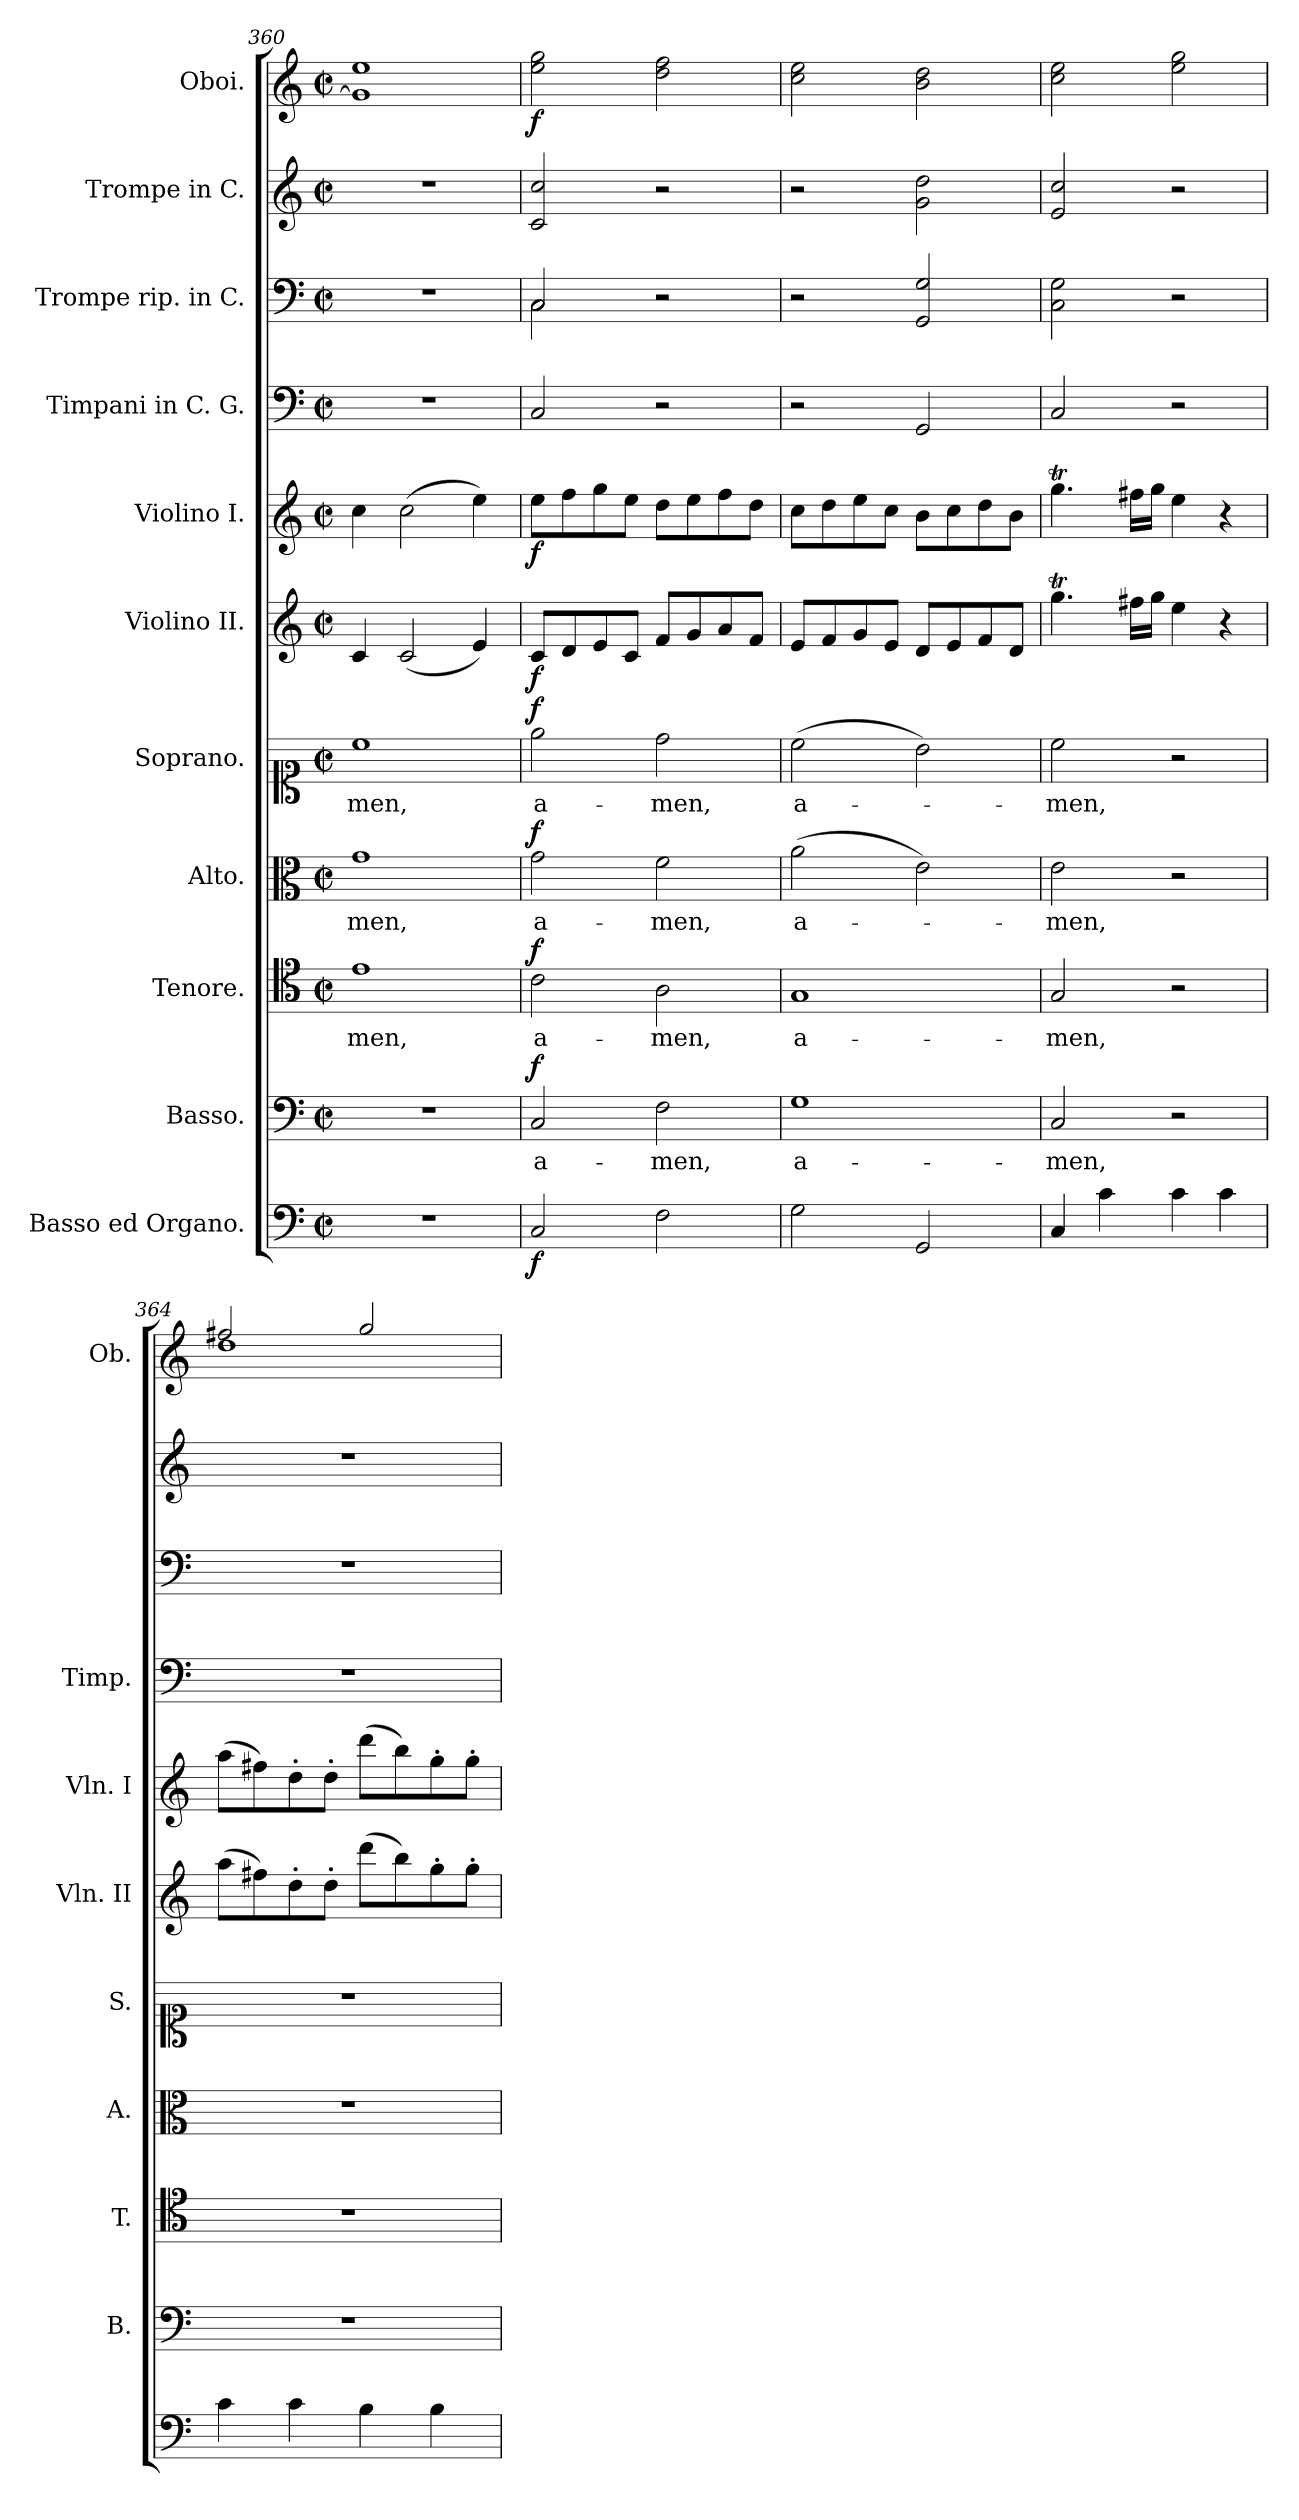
**kern	**dynam	**kern	**text	**dynam	**kern	**text	**dynam	**kern	**text	**dynam	**kern	**text	**dynam	**kern	**dynam	**kern	**dynam	**kern	**kern	**kern	**kern	**dynam
*part11	*part11	*part10	*part10	*part10	*part9	*part9	*part9	*part8	*part8	*part8	*part7	*part7	*part7	*part6	*part6	*part5	*part5	*part4	*part3	*part2	*part1	*part1
*staff11	*staff11	*staff10	*staff10	*staff10	*staff9	*staff9	*staff9	*staff8	*staff8	*staff8	*staff7	*staff7	*staff7	*staff6	*staff6	*staff5	*staff5	*staff4	*staff3	*staff2	*staff1	*staff1
*I"Basso ed  Organo.	*	*I"Basso.	*	*	*I"Tenore.	*	*	*I"Alto.	*	*	*I"Soprano.	*	*	*I"Violino II.	*	*I"Violino I.	*	*I"Timpani in C. G.	*I"Trompe rip. in C.	*I"Trompe in C.	*I"Oboi.	*
*	*	*I'B.	*	*	*I'T.	*	*	*I'A.	*	*	*I'S.	*	*	*I'Vln. II	*	*I'Vln. I	*	*I'Timp.	*	*	*I'Ob.	*
*clefF4	*	*clefF4	*	*	*clefC4	*	*	*clefC3	*	*	*clefC1	*	*	*clefG2	*	*clefG2	*	*clefF4	*clefF4	*clefG2	*clefG2	*
*k[]	*	*k[]	*	*	*k[]	*	*	*k[]	*	*	*k[]	*	*	*k[]	*	*k[]	*	*k[]	*k[]	*k[]	*k[]	*
*M2/2	*	*M2/2	*	*	*M2/2	*	*	*M2/2	*	*	*M2/2	*	*	*M2/2	*	*M2/2	*	*M2/2	*M2/2	*M2/2	*M2/2	*
*met(c|)	*	*met(c|)	*	*	*met(c|)	*	*	*met(c|)	*	*	*met(c|)	*	*	*met(c|)	*	*met(c|)	*	*met(c|)	*met(c|)	*met(c|)	*met(c|)	*
=360	=360	=360	=360	=360	=360	=360	=360	=360	=360	=360	=360	=360	=360	=360	=360	=360	=360	=360	=360	=360	=360	=360
!	!	!	!	!	!	!LO:LY:b	!	!	!LO:LY:b	!	!	!LO:LY:b	!	!	!	!	!	!	!	!	!	!
1r	.	1r	.	.	1e	-men,	.	1g	men,	.	1cc	-men,	.	4c/	.	4cc\	.	1r	1r	1r	1g] 1ee	.
.	.	.	.	.	.	.	.	.	.	.	.	.	.	(<2c/	.	(>2cc\	.	.	.	.	.	.
.	.	.	.	.	.	.	.	.	.	.	.	.	.	4e/)	.	4ee\)	.	.	.	.	.	.
=361	=361	=361	=361	=361	=361	=361	=361	=361	=361	=361	=361	=361	=361	=361	=361	=361	=361	=361	=361	=361	=361	=361
!	!LO:DY:b	!	!LO:LY:b	!LO:DY:a	!	!LO:LY:b	!LO:DY:a	!	!LO:LY:b	!LO:DY:a	!	!LO:LY:b	!LO:DY:a	!	!LO:DY:b	!	!LO:DY:b	!	!	!	!	!LO:DY:b
*	*	*	*	*	*	*	*	*	*	*	*	*	*	*	*	*	*	*	*^	*	*	*
2C/	f	2C/	a-	f	2c\	a-	f	2g\	a-	f	2ee\	a-	f	8c/L	f	8ee\L	f	2C/	2C/	2C\	2c/ 2cc/	2ee\ 2gg\	f
.	.	.	.	.	.	.	.	.	.	.	.	.	.	8d/	.	8ff\	.	.	.	.	.	.	.
.	.	.	.	.	.	.	.	.	.	.	.	.	.	8e/	.	8gg\	.	.	.	.	.	.	.
.	.	.	.	.	.	.	.	.	.	.	.	.	.	8c/J	.	8ee\J	.	.	.	.	.	.	.
!	!	!	!LO:LY:b	!	!	!LO:LY:b	!	!	!LO:LY:b	!	!	!LO:LY:b	!	!	!	!	!	!	!	!	!	!	!
2F\	.	2F\	-men,	.	2A\	-men,	.	2f\	-men,	.	2dd\	-men,	.	8f/L	.	8dd\L	.	2r	2r	2ryy	2r	2dd\ 2ff\	.
.	.	.	.	.	.	.	.	.	.	.	.	.	.	8g/	.	8ee\	.	.	.	.	.	.	.
.	.	.	.	.	.	.	.	.	.	.	.	.	.	8a/	.	8ff\	.	.	.	.	.	.	.
.	.	.	.	.	.	.	.	.	.	.	.	.	.	8f/J	.	8dd\J	.	.	.	.	.	.	.
*	*	*	*	*	*	*	*	*	*	*	*	*	*	*	*	*	*	*	*v	*v	*	*	*
=362	=362	=362	=362	=362	=362	=362	=362	=362	=362	=362	=362	=362	=362	=362	=362	=362	=362	=362	=362	=362	=362	=362
!	!	!	!LO:LY:b	!	!	!LO:LY:b	!	!	!LO:LY:b	!	!	!LO:LY:b	!	!	!	!	!	!	!	!	!	!
2G\	.	1G	a-	.	1G	a-	.	(>2a\	a-	.	(>2cc\	a-	.	8e/L	.	8cc\L	.	2r	2r	2r	2cc\ 2ee\	.
.	.	.	.	.	.	.	.	.	.	.	.	.	.	8f/	.	8dd\	.	.	.	.	.	.
.	.	.	.	.	.	.	.	.	.	.	.	.	.	8g/	.	8ee\	.	.	.	.	.	.
.	.	.	.	.	.	.	.	.	.	.	.	.	.	8e/J	.	8cc\J	.	.	.	.	.	.
2GG/	.	.	.	.	.	.	.	2e\)	.	.	2b\)	.	.	8d/L	.	8b\L	.	2GG/	2GG/ 2G/	2g\ 2dd\	2b\ 2dd\	.
.	.	.	.	.	.	.	.	.	.	.	.	.	.	8e/	.	8cc\	.	.	.	.	.	.
.	.	.	.	.	.	.	.	.	.	.	.	.	.	8f/	.	8dd\	.	.	.	.	.	.
.	.	.	.	.	.	.	.	.	.	.	.	.	.	8d/J	.	8b\J	.	.	.	.	.	.
=363	=363	=363	=363	=363	=363	=363	=363	=363	=363	=363	=363	=363	=363	=363	=363	=363	=363	=363	=363	=363	=363	=363
!	!	!	!LO:LY:b	!	!	!LO:LY:b	!	!	!LO:LY:b	!	!	!LO:LY:b	!	!	!	!	!	!	!	!	!	!
4C/	.	2C/	-men,	.	2G/	-men,	.	2e\	-men,	.	2cc\	-men,	.	4.ggT\	.	4.ggT\	.	2C/	2C\ 2G\	2e/ 2cc/	2cc\ 2ee\	.
4c\	.	.	.	.	.	.	.	.	.	.	.	.	.	.	.	.	.	.	.	.	.	.
.	.	.	.	.	.	.	.	.	.	.	.	.	.	16ff#X\LL	.	16ff#X\LL	.	.	.	.	.	.
.	.	.	.	.	.	.	.	.	.	.	.	.	.	16gg\JJ	.	16gg\JJ	.	.	.	.	.	.
4c\	.	2r	.	.	2r	.	.	2r	.	.	2r	.	.	4ee\	.	4ee\	.	2r	2r	2r	2ee\ 2gg\	.
4c\	.	.	.	.	.	.	.	.	.	.	.	.	.	4r	.	4r	.	.	.	.	.	.
=364	=364	=364	=364	=364	=364	=364	=364	=364	=364	=364	=364	=364	=364	=364	=364	=364	=364	=364	=364	=364	=364	=364
*	*	*	*	*	*	*	*	*	*	*	*	*	*	*	*	*	*	*	*	*	*^	*
4c\	.	1r	.	.	1r	.	.	1r	.	.	1r	.	.	(>8aa\L	.	(>8aa\L	.	1r	1r	1r	2ff#X/	1dd	.
.	.	.	.	.	.	.	.	.	.	.	.	.	.	8ff#X\)	.	8ff#X\)	.	.	.	.	.	.	.
4c\	.	.	.	.	.	.	.	.	.	.	.	.	.	8dd'\	.	8dd'\	.	.	.	.	.	.	.
.	.	.	.	.	.	.	.	.	.	.	.	.	.	8dd'\J	.	8dd'\J	.	.	.	.	.	.	.
4B\	.	.	.	.	.	.	.	.	.	.	.	.	.	(>8ddd\L	.	(>8ddd\L	.	.	.	.	2gg/	.	.
.	.	.	.	.	.	.	.	.	.	.	.	.	.	8bb\)	.	8bb\)	.	.	.	.	.	.	.
4B\	.	.	.	.	.	.	.	.	.	.	.	.	.	8gg'\	.	8gg'\	.	.	.	.	.	.	.
.	.	.	.	.	.	.	.	.	.	.	.	.	.	8gg'\J	.	8gg'\J	.	.	.	.	.	.	.
*	*	*	*	*	*	*	*	*	*	*	*	*	*	*	*	*	*	*	*	*	*v	*v	*
=	=	=	=	=	=	=	=	=	=	=	=	=	=	=	=	=	=	=	=	=	=	=
*-	*-	*-	*-	*-	*-	*-	*-	*-	*-	*-	*-	*-	*-	*-	*-	*-	*-	*-	*-	*-	*-	*-
